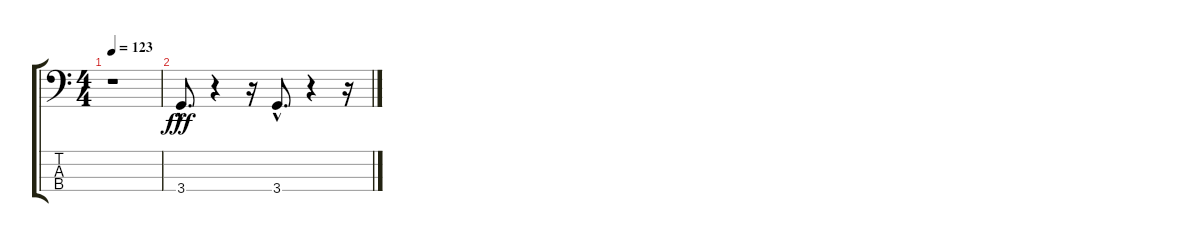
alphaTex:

\track "" {instrument electricbassfinger}
\staff {score tabs}
\tuning (G2 D2 A1 E1) {hide}
\ts (4 4)
\tempo 123
\clef f4
\ks c
r.1{dy fff} |
3.4{hac}.8{d} r.4 r.16 3.4{hac}.8{d} r.4 r.16
